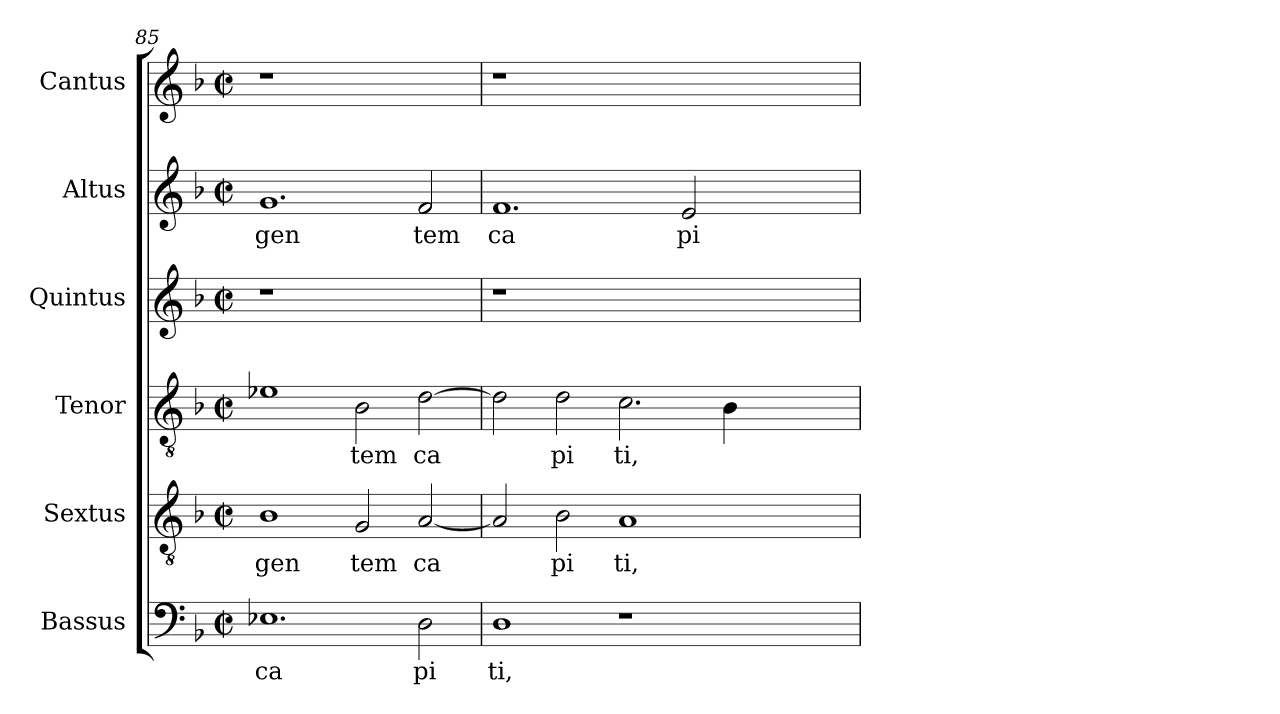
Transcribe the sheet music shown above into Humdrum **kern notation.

**kern	**text	**kern	**text	**kern	**text	**kern	**kern	**text	**kern
*part6	*part6	*part5	*part5	*part4	*part4	*part3	*part2	*part2	*part1
*staff6	*staff6	*staff5	*staff5	*staff4	*staff4	*staff3	*staff2	*staff2	*staff1
*I"Bassus	*	*I"Sextus	*	*I"Tenor	*	*I"Quintus	*I"Altus	*	*I"Cantus
*I'Bassus	*	*I'Sextus	*	*I'Tenor	*	*I'Quintus	*I'Altus	*	*I'Cantus
*clefF4	*	*clefGv2	*	*clefGv2	*	*clefG2	*clefG2	*	*clefG2
*k[b-]	*	*k[b-]	*	*k[b-]	*	*k[b-]	*k[b-]	*	*k[b-]
*F:	*	*F:	*	*F:	*	*F:	*F:	*	*F:
*M2/2	*	*M2/2	*	*M2/2	*	*M2/2	*M2/2	*	*M2/2
*met(c|)	*	*met(c|)	*	*met(c|)	*	*met(c|)	*met(c|)	*	*met(c|)
=85	=85	=85	=85	=85	=85	=85	=85	=85	=85
!	!LO:LY:b:cj	!	!LO:LY:b:cj	!	!	!	!	!LO:LY:b:cj	!
1.E-X	ca	1B-	gen	1e-X	.	1r	1.g	gen	1r
!	!	!	!LO:LY:b:cj	!	!LO:LY:b:cj	!	!	!	!
.	.	2G/	tem	2B-\	tem	1ryy	.	.	1ryy
!	!LO:LY:b:cj	!	!LO:LY:b:cj	!	!LO:LY:b:cj	!	!	!LO:LY:b:cj	!
2D\	pi	[<2A/	ca	[>2d\	ca	.	2f/	tem	.
=86	=86	=86	=86	=86	=86	=86	=86	=86	=86
!	!LO:LY:b:cj	!	!	!	!	!	!	!LO:LY:b:cj	!
1D	ti,	2A/]	.	2d\]	.	1r	1.f	ca	1r
!	!	!	!LO:LY:b:cj	!	!LO:LY:b:cj	!	!	!	!
.	.	2B-\	pi	2d\	pi	.	.	.	.
!LO:N:vis=1	!	!	!LO:LY:b:cj	!	!LO:LY:b:cj	!	!	!	!
0r	.	1A	ti,	2.c\	ti,	0ryy	.	.	0ryy
!	!	!	!	!	!	!	!	!LO:LY:b:cj	!
.	.	.	.	.	.	.	2e/	pi	.
.	.	.	.	4B-\	.	.	.	.	.
.	.	1ryy	.	1ryy	.	.	1ryy	.	.
=	=	=	=	=	=	=	=	=	=
*-	*-	*-	*-	*-	*-	*-	*-	*-	*-
